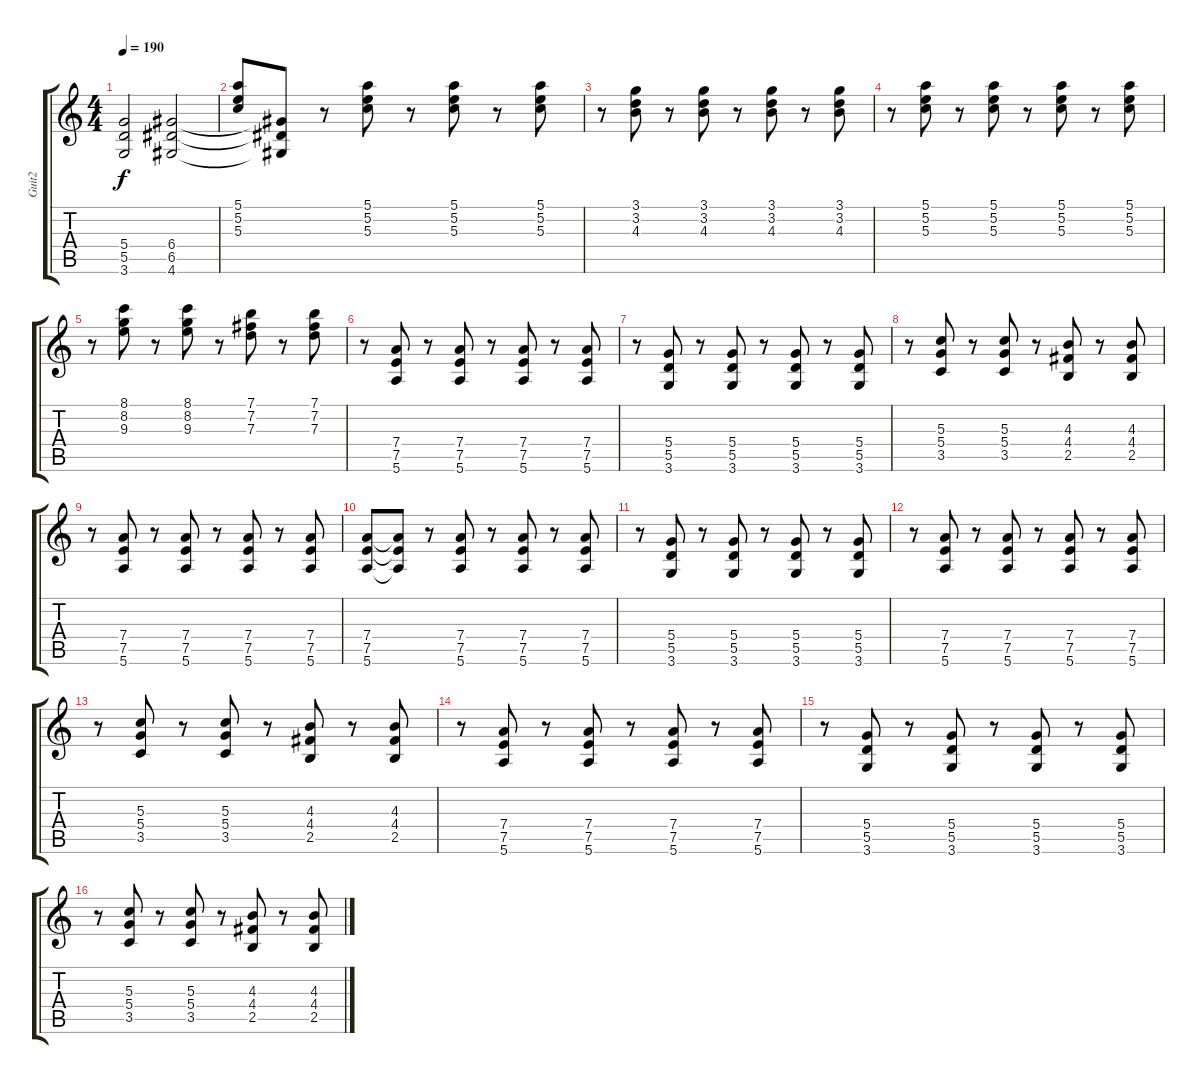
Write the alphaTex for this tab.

\track ("Guit2" "Guit2") {instrument overdrivenguitar}
\staff {score tabs}
\tuning (E4 B3 G3 D3 A2 E2) {hide}
\ts (4 4)
\tempo 190
\clef g2
\ks c
(5.4 5.5 3.6).2{dy f instrument overdrivenguitar} (6.4 6.5 4.6).2 |
(5.1 5.2 5.3).8 (6.4{t} 6.5{t} 4.6{t}).8 r.8 (5.1 5.2 5.3).8 r.8 (5.1 5.2 5.3).8 r.8 (5.1 5.2 5.3).8 |
r.8 (3.1 3.2 4.3).8 r.8 (3.1 3.2 4.3).8 r.8 (3.1 3.2 4.3).8 r.8 (3.1 3.2 4.3).8 |
r.8 (5.1 5.2 5.3).8 r.8 (5.1 5.2 5.3).8 r.8 (5.1 5.2 5.3).8 r.8 (5.1 5.2 5.3).8 |
r.8 (8.1 8.2 9.3).8 r.8 (8.1 8.2 9.3).8 r.8 (7.1 7.2 7.3).8 r.8 (7.1 7.2 7.3).8 |
r.8 (7.4 7.5 5.6).8 r.8 (7.4 7.5 5.6).8 r.8 (7.4 7.5 5.6).8 r.8 (7.4 7.5 5.6).8 |
r.8 (5.4 5.5 3.6).8 r.8 (5.4 5.5 3.6).8 r.8 (5.4 5.5 3.6).8 r.8 (5.4 5.5 3.6).8 |
r.8 (5.3 5.4 3.5).8 r.8 (5.3 5.4 3.5).8 r.8 (4.3 4.4 2.5).8 r.8 (4.3 4.4 2.5).8 |
r.8 (7.4 7.5 5.6).8 r.8 (7.4 7.5 5.6).8 r.8 (7.4 7.5 5.6).8 r.8 (7.4 7.5 5.6).8 |
(7.4 7.5 5.6).8 (7.4{t} 7.5{t} 5.6{t}).8 r.8 (7.4 7.5 5.6).8 r.8 (7.4 7.5 5.6).8 r.8 (7.4 7.5 5.6).8 |
r.8 (5.4 5.5 3.6).8 r.8 (5.4 5.5 3.6).8 r.8 (5.4 5.5 3.6).8 r.8 (5.4 5.5 3.6).8 |
r.8 (7.4 7.5 5.6).8 r.8 (7.4 7.5 5.6).8 r.8 (7.4 7.5 5.6).8 r.8 (7.4 7.5 5.6).8 |
r.8 (5.3 5.4 3.5).8 r.8 (5.3 5.4 3.5).8 r.8 (4.3 4.4 2.5).8 r.8 (4.3 4.4 2.5).8 |
r.8 (7.4 7.5 5.6).8 r.8 (7.4 7.5 5.6).8 r.8 (7.4 7.5 5.6).8 r.8 (7.4 7.5 5.6).8 |
r.8 (5.4 5.5 3.6).8 r.8 (5.4 5.5 3.6).8 r.8 (5.4 5.5 3.6).8 r.8 (5.4 5.5 3.6).8 |
r.8 (5.3 5.4 3.5).8 r.8 (5.3 5.4 3.5).8 r.8 (4.3 4.4 2.5).8 r.8 (4.3 4.4 2.5).8
